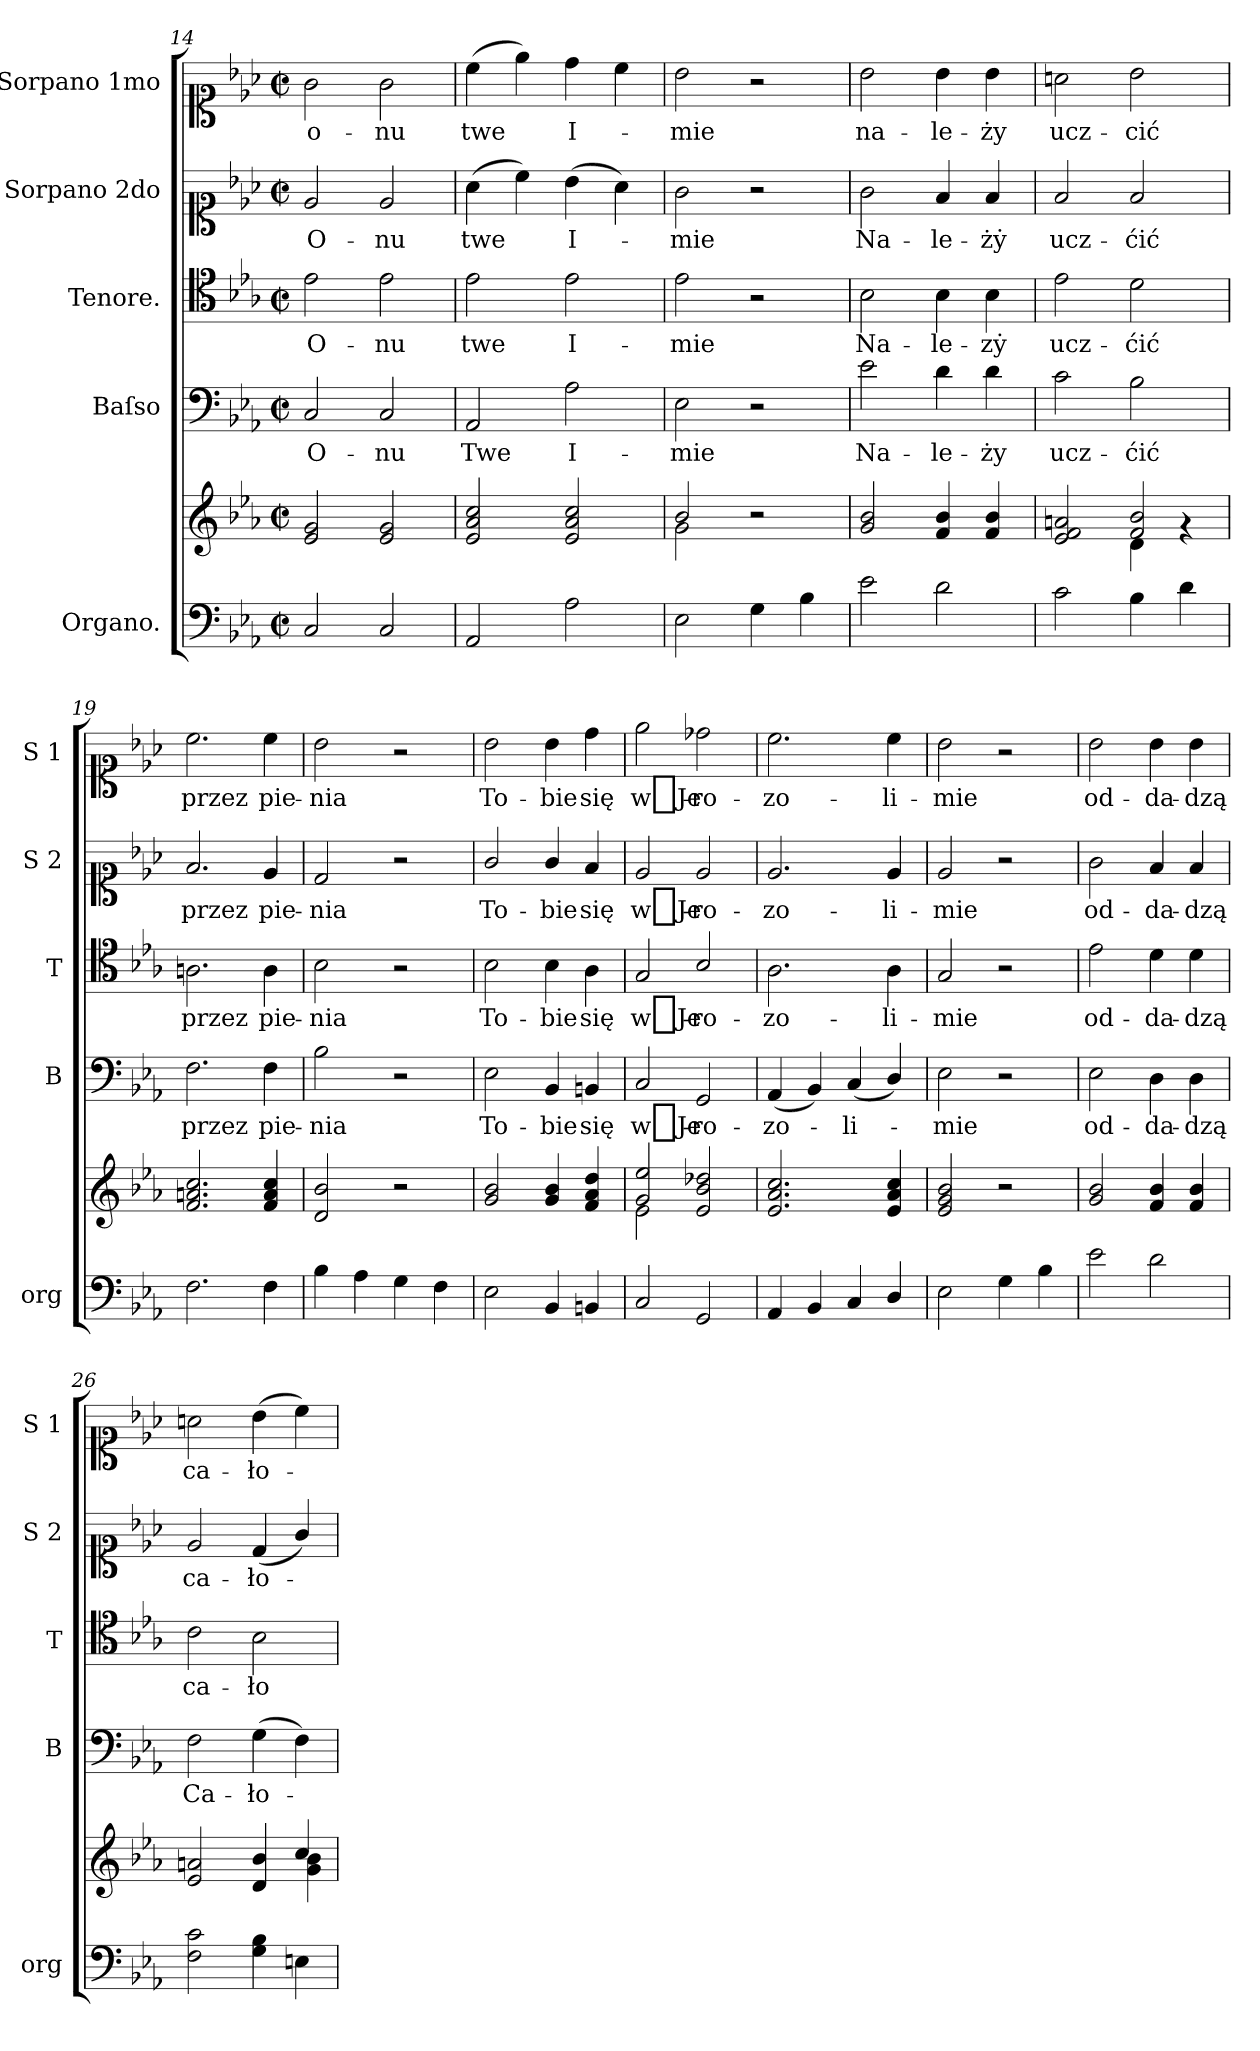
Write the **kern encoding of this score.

**kern	**kern	**kern	**text	**kern	**text	**kern	**text	**kern	**text
*part5	*part5	*part4	*part4	*part3	*part3	*part2	*part2	*part1	*part1
*staff6	*staff5	*staff4	*staff4	*staff3	*staff3	*staff2	*staff2	*staff1	*staff1
*I"Organo.	*	*I"Baſso	*	*I"Tenore.	*	*I"Sorpano 2do	*	*I"Sorpano 1mo	*
*I'org	*	*I'B	*	*I'T	*	*I'S 2	*	*I'S 1	*
*clefF4	*clefG2	*clefF4	*	*clefC4	*	*clefC1	*	*clefC1	*
*k[b-e-a-]	*k[b-e-a-]	*k[b-e-a-]	*	*k[b-e-a-]	*	*k[b-e-a-]	*	*k[b-e-a-]	*
*c:	*c:	*c:	*	*c:	*	*c:	*	*c:	*
*M2/2	*M2/2	*M2/2	*	*M2/2	*	*M2/2	*	*M2/2	*
*met(c|)	*met(c|)	*met(c|)	*	*met(c|)	*	*met(c|)	*	*met(c|)	*
=14	=14	=14	=14	=14	=14	=14	=14	=14	=14
2C/	2e-/ 2g/	2C/	-O-	2e-\	-O-	2e-/	-O-	2g\	-o-
2C/	2e-/ 2g/	2C/	-nu	2e-\	-nu	2e-/	-nu	2g\	-nu
=15	=15	=15	=15	=15	=15	=15	=15	=15	=15
2AA-/	2e-/ 2a-/ 2cc/	2AA-/	Twe	2e-\	twe	(4a-\	twe	(4cc\	twe
.	.	.	.	.	.	4cc\)	.	4ee-\)	.
2A-\	2e-/ 2a-/ 2cc/	2A-\	I-	2e-\	I-	(4b-\	I-	4dd\	I-
.	.	.	.	.	.	4a-\)	.	4cc\	.
=16	=16	=16	=16	=16	=16	=16	=16	=16	=16
*	*^	*	*	*	*	*	*	*	*
2E-\	2b-/	2g\	2E-\	-mie	2e-\	-mie	2g\	-mie	2b-\	-mie
4G\	2r	2ryy	2r	.	2r	.	2r	.	2r	.
4B-\	.	.	.	.	.	.	.	.	.	.
*	*v	*v	*	*	*	*	*	*	*	*
=17	=17	=17	=17	=17	=17	=17	=17	=17	=17
2e-\	2g/ 2b-/	2e-\	Na-	2B-\	Na-	2g\	Na-	2b-\	na-
2d\	4f/ 4b-/	4d\	-le-	4B-\	-le-	4f/	-le-	4b-\	-le-
.	4f/ 4b-/	4d\	-ży	4B-\	-zẏ	4f/	-żẏ	4b-\	-ży
=18	=18	=18	=18	=18	=18	=18	=18	=18	=18
*	*^	*	*	*	*	*	*	*	*
2c\	2e-/ 2f/ 2an/	2reyy	2c\	ucz-	2e-\	ucz-	2f/	ucz-	2an\	ucz-
4B-\	2f/ 2b-/	4d\	2B-\	-ćić	2d\	-ćić	2f/	-ćić	2b-\	-cić
4d\	.	4rg	.	.	.	.	.	.	.	.
*	*v	*v	*	*	*	*	*	*	*	*
=19	=19	=19	=19	=19	=19	=19	=19	=19	=19
2.F\	2.f/ 2.an/ 2.cc/	2.F\	przez	2.An\	przez	2.f/	przez	2.cc\	przez
4F\	4f/ 4a/ 4cc/	4F\	pie-	4A\	pie-	4e-/	pie-	4cc\	pie-
=20	=20	=20	=20	=20	=20	=20	=20	=20	=20
4B-\	2d/ 2b-/	2B-\	-nia	2B-\	-nia	2d/	-nia	2b-\	-nia
4A-\	.	.	.	.	.	.	.	.	.
4G\	2r	2r	.	2r	.	2r	.	2r	.
4F\	.	.	.	.	.	.	.	.	.
=21	=21	=21	=21	=21	=21	=21	=21	=21	=21
2E-\	2g/ 2b-/	2E-\	To-	2B-\	To-	2g/	To-	2b-\	To-
4BB-/	4g/ 4b-/	4BB-/	-bie	4B-\	-bie	4g/	-bie	4b-\	-bie
4BBn/	4f/ 4a-/ 4dd/	4BBn/	się	4A-\	się	4f/	się	4dd\	się
=22	=22	=22	=22	=22	=22	=22	=22	=22	=22
*	*^	*	*	*	*	*	*	*	*
2C/	2g/ 2ee-/	2e-\	2C/	w_Je-	2G/	w_Je-	2e-/	w_Je-	2ee-\	w_Je-
2GG/	2e-/ 2b-/ 2dd-X/	2reyy	2GG/	-ro-	2B-/	-ro-	2e-/	-ro-	2dd-X\	-ro-
*	*v	*v	*	*	*	*	*	*	*	*
=23	=23	=23	=23	=23	=23	=23	=23	=23	=23
4AA-/	2.e-/ 2.a-/ 2.cc/	(>4AA-/	-zo-	2.A-\	-zo-	2.e-/	-zo-	2.cc\	-zo-
4BB-/	.	4BB-/)	.	.	.	.	.	.	.
4C/	.	(>4C/	-li-	.	.	.	.	.	.
4D/	4e-/ 4a-/ 4cc/	4D/)	.	4A-\	-li-	4e-/	-li-	4cc\	-li-
=24	=24	=24	=24	=24	=24	=24	=24	=24	=24
2E-\	2e-/ 2g/ 2b-/	2E-\	mie	2G/	-mie	2e-/	-mie	2b-\	-mie
4G\	2r	2r	.	2r	.	2r	.	2r	.
4B-\	.	.	.	.	.	.	.	.	.
=25	=25	=25	=25	=25	=25	=25	=25	=25	=25
2e-\	2g/ 2b-/	2E-\	od-	2e-\	od-	2g\	od-	2b-\	od-
2d\	4f/ 4b-/	4D\	-da-	4d\	-da-	4f/	-da-	4b-\	-da-
.	4f/ 4b-/	4D\	-dzą	4d\	-dzą	4f/	-dzą	4b-\	-dzą
=26	=26	=26	=26	=26	=26	=26	=26	=26	=26
*	*^	*	*	*	*	*	*	*	*
2F\ 2c\	2e-/ 2an/	2reyy	2F\	Ca-	2c\	ca-	2e-/	ca-	2an\	ca-
4G\ 4B-\	4d/ 4b-/	4rAyy	(4G\	-ło-	2B-\	-ło-	(4d/	-ło-	(4b-\	-ło-
4En\	4cc/	4g\ 4b-\	4F\)	.	.	.	4g/)	.	4cc\)	.
*	*v	*v	*	*	*	*	*	*	*	*
=	=	=	=	=	=	=	=	=	=
*-	*-	*-	*-	*-	*-	*-	*-	*-	*-
